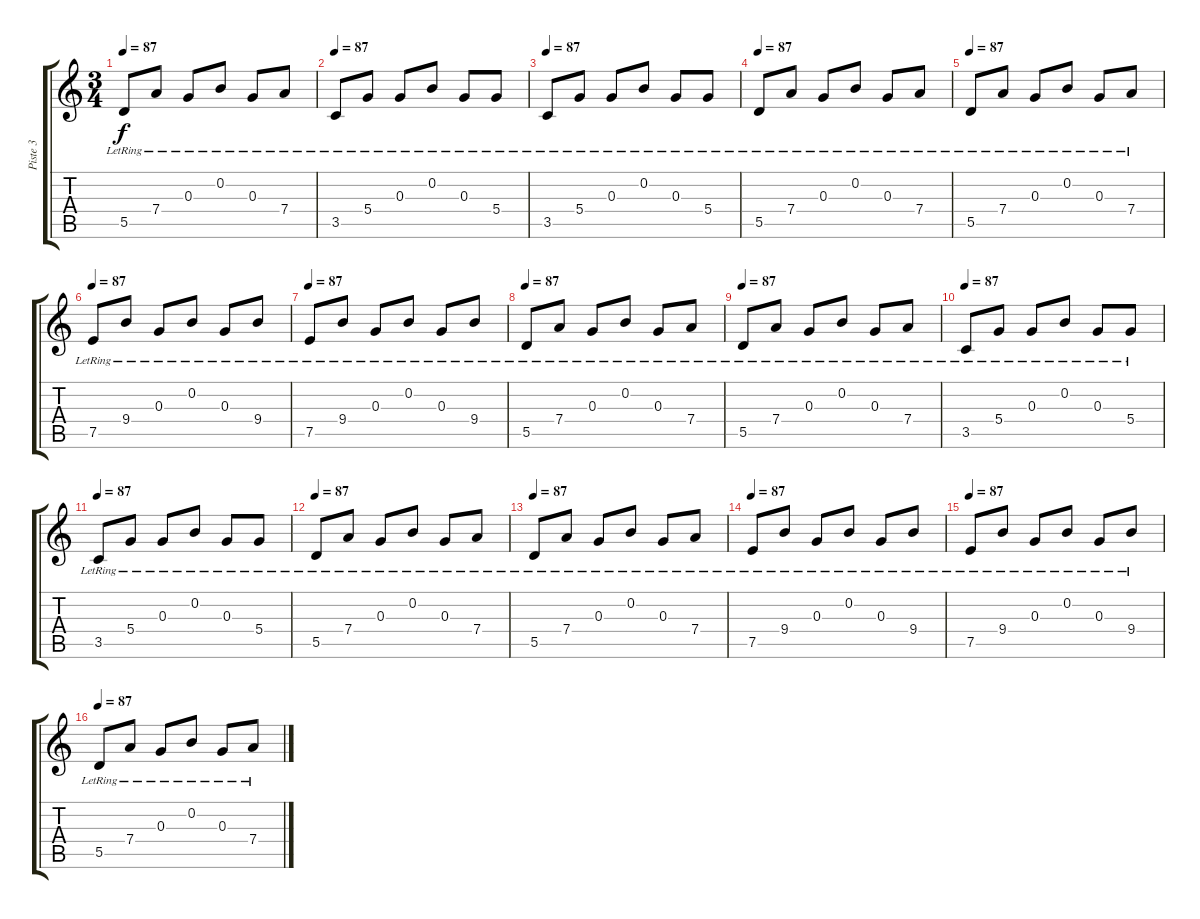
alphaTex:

\track ("Piste 3" "Piste 3") {instrument electricguitarclean}
\staff {score tabs}
\tuning (E4 B3 G3 D3 A2 E2) {hide}
\ts (3 4)
\tempo 87
\clef g2
\ks c
5.5{lr}.8{dy f} 7.4{lr}.8 0.3{lr}.8 0.2{lr}.8 0.3{lr}.8 7.4{lr}.8 |
\tempo 87
3.5{lr}.8 5.4{lr}.8 0.3{lr}.8 0.2{lr}.8 0.3{lr}.8 5.4{lr}.8 |
\tempo 87
3.5{lr}.8 5.4{lr}.8 0.3{lr}.8 0.2{lr}.8 0.3{lr}.8 5.4{lr}.8 |
\tempo 87
5.5{lr}.8 7.4{lr}.8 0.3{lr}.8 0.2{lr}.8 0.3{lr}.8 7.4{lr}.8 |
\tempo 87
5.5{lr}.8 7.4{lr}.8 0.3{lr}.8 0.2{lr}.8 0.3{lr}.8 7.4{lr}.8 |
\tempo 87
7.5{lr}.8 9.4{lr}.8 0.3{lr}.8 0.2{lr}.8 0.3{lr}.8 9.4{lr}.8 |
\tempo 87
7.5{lr}.8 9.4{lr}.8 0.3{lr}.8 0.2{lr}.8 0.3{lr}.8 9.4{lr}.8 |
\tempo 87
5.5{lr}.8 7.4{lr}.8 0.3{lr}.8 0.2{lr}.8 0.3{lr}.8 7.4{lr}.8 |
\tempo 87
5.5{lr}.8 7.4{lr}.8 0.3{lr}.8 0.2{lr}.8 0.3{lr}.8 7.4{lr}.8 |
\tempo 87
3.5{lr}.8 5.4{lr}.8 0.3{lr}.8 0.2{lr}.8 0.3{lr}.8 5.4{lr}.8 |
\tempo 87
3.5{lr}.8 5.4{lr}.8 0.3{lr}.8 0.2{lr}.8 0.3{lr}.8 5.4{lr}.8 |
\tempo 87
5.5{lr}.8 7.4{lr}.8 0.3{lr}.8 0.2{lr}.8 0.3{lr}.8 7.4{lr}.8 |
\tempo 87
5.5{lr}.8 7.4{lr}.8 0.3{lr}.8 0.2{lr}.8 0.3{lr}.8 7.4{lr}.8 |
\tempo 87
7.5{lr}.8 9.4{lr}.8 0.3{lr}.8 0.2{lr}.8 0.3{lr}.8 9.4{lr}.8 |
\tempo 87
7.5{lr}.8 9.4{lr}.8 0.3{lr}.8 0.2{lr}.8 0.3{lr}.8 9.4{lr}.8 |
\tempo 87
5.5{lr}.8 7.4{lr}.8 0.3{lr}.8 0.2{lr}.8 0.3{lr}.8 7.4{lr}.8
